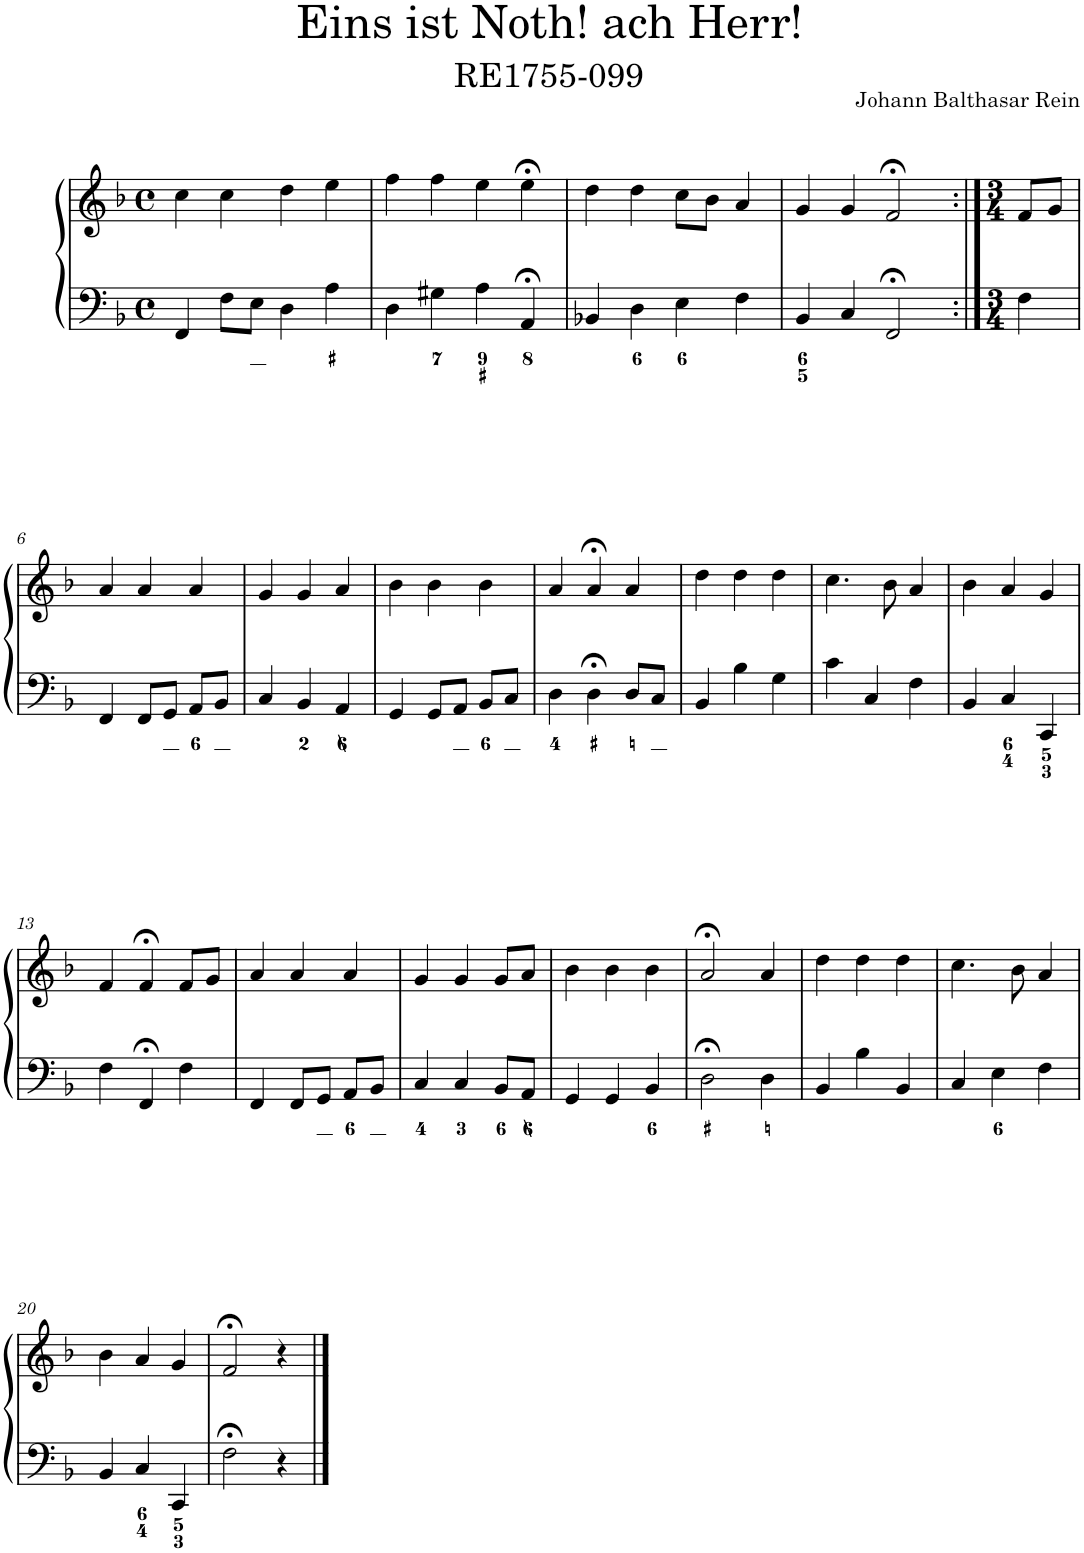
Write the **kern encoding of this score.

**kern	**kern
*part1	*part1
*staff2	*staff1
*I"Piano	*
*I'Pno.	*
*clefF4	*clefG2
*k[b-]	*k[b-]
*M4/4	*M4/4
*met(c)	*met(c)
=1	=1
4FF/	4cc\
8F\L	4cc\
8E\J	.
4D\	4dd\
4A\	4ee\
=2	=2
4D\	4ff\
4G#X\	4ff\
4A\	4ee\
4AA;</	4ee;<\
=3	=3
4BB-X/	4dd\
4D\	4dd\
4E\	8cc\L
.	8b-\J
4F\	4a/
=4	=4
4BB-/	4g/
4C/	4g/
2FF;</	2f;</
=5:|!	=5:|!
*M3/4	*M3/4
4F\	8f/L
.	8g/J
!!LO:LB:g=z
=6	=6
4FF/	4a/
8FF/L	4a/
8GG/J	.
8AA/L	4a/
8BB-/J	.
=7	=7
4C/	4g/
4BB-/	4g/
4AA/	4a/
=8	=8
4GG/	4b-\
8GG/L	4b-\
8AA/J	.
8BB-/L	4b-\
8C/J	.
=9	=9
4D\	4a/
4D;<\	4a;</
8D/L	4a/
8C/J	.
=10	=10
4BB-/	4dd\
4B-\	4dd\
4G\	4dd\
=11	=11
4c\	4.cc\
4C/	.
.	8b-\
4F\	4a/
=12	=12
4BB-/	4b-\
4C/	4a/
4CC/	4g/
!!LO:LB:g=z
=13	=13
4F\	4f/
4FF;</	4f;</
4F\	8f/L
.	8g/J
=14	=14
4FF/	4a/
8FF/L	4a/
8GG/J	.
8AA/L	4a/
8BB-/J	.
=15	=15
4C/	4g/
4C/	4g/
8BB-/L	8g/L
8AA/J	8a/J
=16	=16
4GG/	4b-\
4GG/	4b-\
4BB-/	4b-\
=17	=17
2D;<\	2a;</
4D\	4a/
=18	=18
4BB-/	4dd\
4B-\	4dd\
4BB-/	4dd\
=19	=19
4C/	4.cc\
4E\	.
.	8b-\
4F\	4a/
!!LO:LB:g=z
=20	=20
4BB-/	4b-\
4C/	4a/
4CC/	4g/
=21	=21
2F;<\	2f;</
4r	4r
==	==
*-	*-
